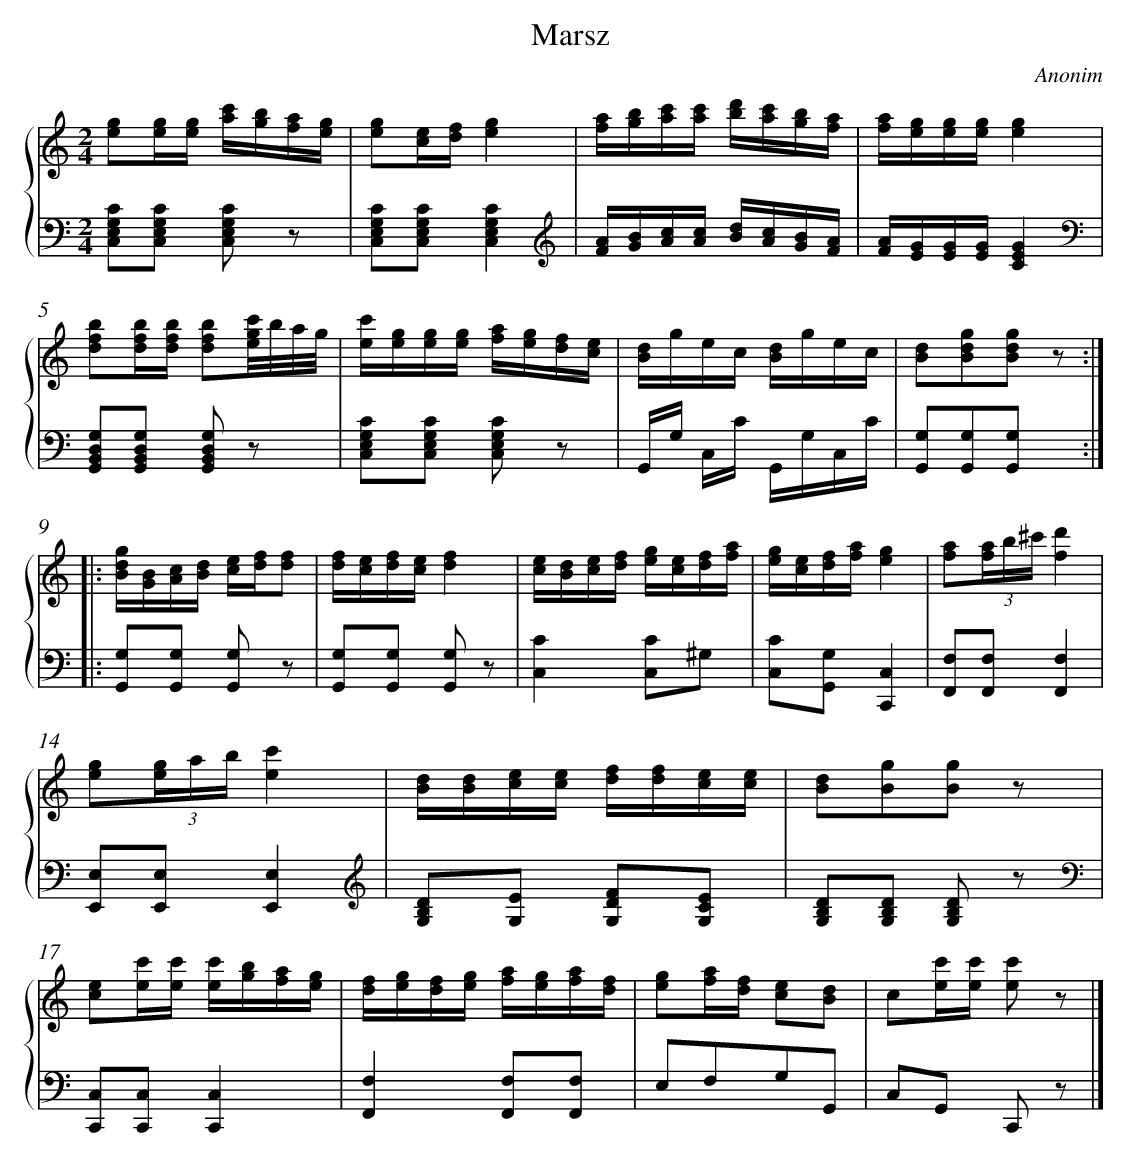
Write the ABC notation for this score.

X:1
T: Marsz
C: Anonim
L: 1/16
M: 2/4
%%staves {1 2}
V: 1 clef=treble
V: 2 clef=bass
K: C
[V:1] [g2e2][ge][ge] [c'a][bg][af][ge] |
[V:2] [C2G,2E,2C,2][C2G,2E,2C,2] [C2G,2E,2C,2] z2 |
[V:1] [g2e2][ec][fd][g4e4] |
[V:2] [C2G,2E,2C,2][C2G,2E,2C,2][C4G,4E,4C,4] |
[V:1] [af][bg][c'a][c'a] [d'b][c'a][bg][af] |
[V:2] [K:clef=treble][AF][BG][cA][cA] [dB][cA][BG][AF] |
[V:1] [af][ge][ge][ge][g4e4] |
[V:2] [AF][GE][GE][GE][G4E4C4] |
[V:1] [b2f2d2][bfd][bfd] [b2f2d2][c'/g/e/]b/a/g/ |
[V:2] [K:clef=bass][G,2D,2B,,2G,,2][G,2D,2B,,2G,,2] [G,2D,2B,,2G,,2] z2 |
[V:1] [c'e][ge][ge][ge] [af][ge][fd][ec] |
[V:2] [C2G,2E,2C,2][C2G,2E,2C,2] [C2G,2E,2C,2] z2 |
[V:1] [dB]gec [dB]gec |
[V:2] G,,G, C,C G,,G,C,C |
[V:1] [d2B2][g2d2B2][g2d2B2] z2 :|]|:
[V:2] [G,2G,,2][G,2G,,2][G,2G,,2] x2 :|]|:
[V:1] [gdB][BG][cA][dB] [ec][fd][f2d2] |
[V:2] [G,2G,,2][G,2G,,2] [G,2G,,2] z2 |
[V:1] [fd][ec][fd][ec][f4d4] |
[V:2] [G,2G,,2][G,2G,,2] [G,2G,,2] z2 |
[V:1] [ec][dB][ec][fd] [ge][ec][fd][af] |
[V:2] [C4C,4][C2C,2]^G,2 |
[V:1] [ge][ec][fd][af][g4e4] |
[V:2] [C2C,2][G,2G,,2][C,4C,,4] |
[V:1] [a2f2](3[af]b^c'[d'4f4] |
[V:2] [F,2F,,2][F,2F,,2][F,4F,,4] |
[V:1] [g2e2](3[ge]ab[c'4e4] |
[V:2] [E,2E,,2][E,2E,,2][E,4E,,4] |
[V:1] [dB][dB][ec][ec] [fd][fd][ec][ec] |
[V:2] [K:clef=treble][D2B,2G,2][E2G,2] [F2D2G,2][E2C2G,2] |
[V:1] [d2B2][g2B2][g2B2] z2 |
[V:2] [D2B,2G,2][D2B,2G,2] [D2B,2G,2] z2 |
[V:1] [e2c2][c'e][c'e] [c'e][bg][af][ge] |
[V:2] [K:clef=bass][C,2C,,2][C,2C,,2][C,4C,,4] |
[V:1] [fd][ge][fd][ge] [af][ge][af][fd] |
[V:2] [F,4F,,4][F,2F,,2][F,2F,,2] |
[V:1] [g2e2][af][fd] [e2c2][d2B2] |
[V:2] E,2F,2G,2G,,2 |
[V:1] c2[c'e][c'e] [c'2e2] z2 |]
[V:2] C,2G,,2 C,,2 z2 |]
